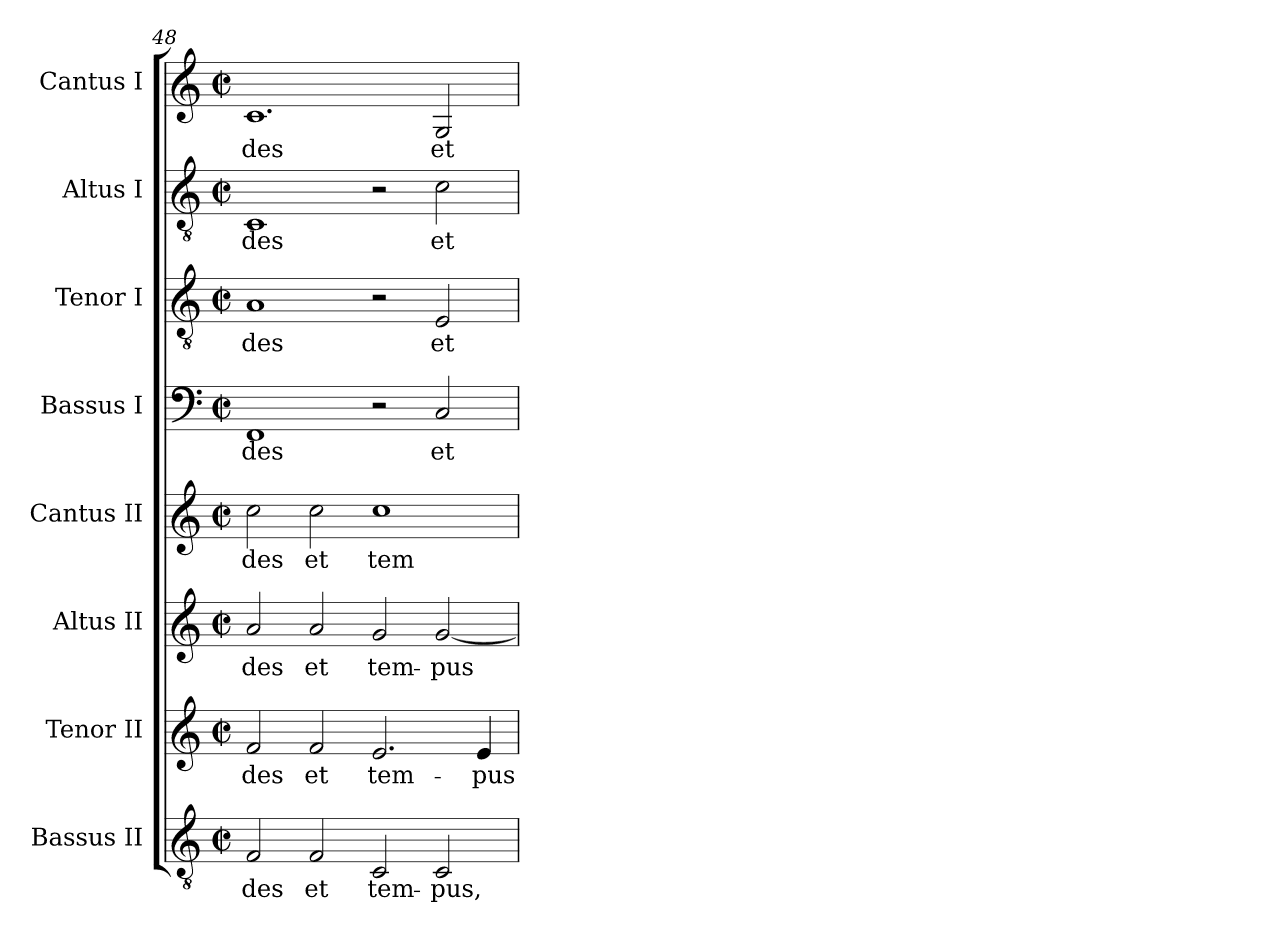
**kern	**text	**kern	**text	**kern	**text	**kern	**text	**kern	**text	**kern	**text	**kern	**text	**kern	**text
*part8	*part8	*part7	*part7	*part6	*part6	*part5	*part5	*part4	*part4	*part3	*part3	*part2	*part2	*part1	*part1
*staff8	*staff8	*staff7	*staff7	*staff6	*staff6	*staff5	*staff5	*staff4	*staff4	*staff3	*staff3	*staff2	*staff2	*staff1	*staff1
*I"Bassus II	*	*I"Tenor II	*	*I"Altus II	*	*I"Cantus II	*	*I"Bassus I	*	*I"Tenor I	*	*I"Altus I	*	*I"Cantus I	*
*clefGv2	*	*clefG2	*	*clefG2	*	*clefG2	*	*clefF4	*	*clefGv2	*	*clefGv2	*	*clefG2	*
*	*	*	*	*	*	*k[]	*	*	*	*	*	*	*	*	*
*	*	*	*	*	*	*C:	*	*	*	*	*	*	*	*	*
*M2/2	*	*M2/2	*	*M2/2	*	*M2/2	*	*M2/2	*	*M2/2	*	*M2/2	*	*M2/2	*
*met(c|)	*	*met(c|)	*	*met(c|)	*	*met(c|)	*	*met(c|)	*	*met(c|)	*	*met(c|)	*	*met(c|)	*
=48	=48	=48	=48	=48	=48	=48	=48	=48	=48	=48	=48	=48	=48	=48	=48
!	!LO:LY:b:cj	!	!LO:LY:b:cj	!	!LO:LY:b:cj	!	!LO:LY:b:cj	!	!LO:LY:b:cj	!	!LO:LY:b:cj	!	!LO:LY:b:cj	!	!LO:LY:b:cj
2F/	-des	2f/	-des	2a/	-des	2cc\	-des	1FF	des	1A	des	1C	des	1.c	-des
!	!LO:LY:b:cj	!	!LO:LY:b:cj	!	!LO:LY:b:cj	!	!LO:LY:b:cj	!	!	!	!	!	!	!	!
2F/	et	2f/	et	2a/	et	2cc\	et	.	.	.	.	.	.	.	.
!	!LO:LY:b:cj	!	!LO:LY:b:cj	!	!LO:LY:b:cj	!	!LO:LY:b:cj	!	!	!	!	!	!	!	!
2C/	tem-	2.e/	tem-	2g/	tem-	1cc	tem-	2r	.	2r	.	2r	.	.	.
!	!LO:LY:b:cj	!	!	!	!LO:LY:b	!	!	!	!LO:LY:b:cj	!	!LO:LY:b:cj	!	!LO:LY:b:cj	!	!LO:LY:b:cj
2C/	-pus,	.	.	[<2g/	-pus	.	.	2C/	et	2E/	et	2c\	et	2G/	et
!	!	!	!LO:LY:b:cj	!	!	!	!	!	!	!	!	!	!	!	!
.	.	4e/	-pus	.	.	.	.	.	.	.	.	.	.	.	.
=	=	=	=	=	=	=	=	=	=	=	=	=	=	=	=
*-	*-	*-	*-	*-	*-	*-	*-	*-	*-	*-	*-	*-	*-	*-	*-
